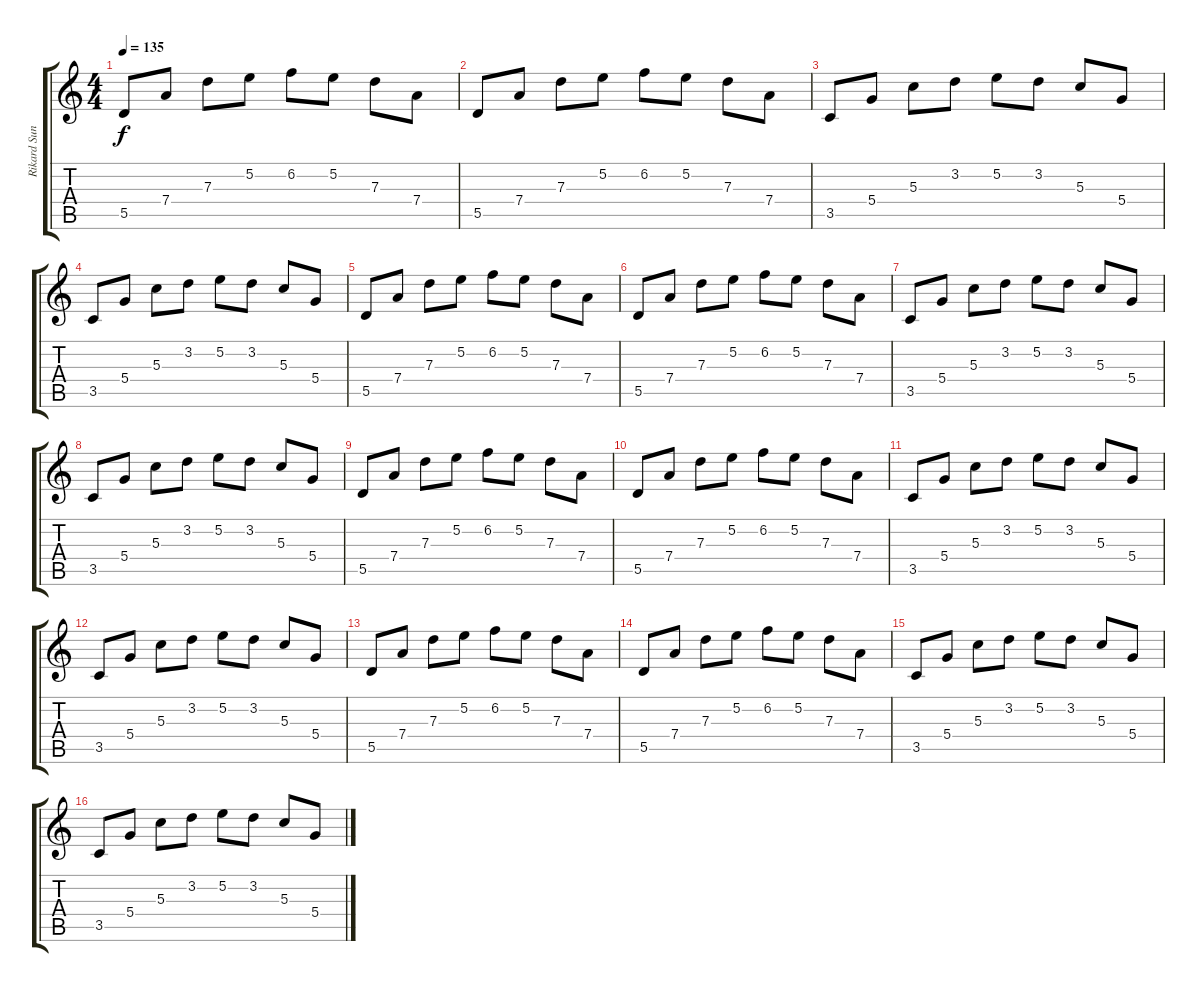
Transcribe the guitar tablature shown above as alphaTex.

\track ("Rikard Sunden" "Rikard Sun") {instrument acousticguitarnylon}
\staff {score tabs}
\tuning (E4 B3 G3 D3 A2 E2) {hide}
\ts (4 4)
\tempo 135
\clef g2
\ks c
5.5.8{dy f} 7.4.8 7.3.8 5.2.8 6.2.8 5.2.8 7.3.8 7.4.8 |
5.5.8 7.4.8 7.3.8 5.2.8 6.2.8 5.2.8 7.3.8 7.4.8 |
3.5.8 5.4.8 5.3.8 3.2.8 5.2.8 3.2.8 5.3.8 5.4.8 |
3.5.8 5.4.8 5.3.8 3.2.8 5.2.8 3.2.8 5.3.8 5.4.8 |
5.5.8 7.4.8 7.3.8 5.2.8 6.2.8 5.2.8 7.3.8 7.4.8 |
5.5.8 7.4.8 7.3.8 5.2.8 6.2.8 5.2.8 7.3.8 7.4.8 |
3.5.8 5.4.8 5.3.8 3.2.8 5.2.8 3.2.8 5.3.8 5.4.8 |
3.5.8 5.4.8 5.3.8 3.2.8 5.2.8 3.2.8 5.3.8 5.4.8 |
5.5.8 7.4.8 7.3.8 5.2.8 6.2.8 5.2.8 7.3.8 7.4.8 |
5.5.8 7.4.8 7.3.8 5.2.8 6.2.8 5.2.8 7.3.8 7.4.8 |
3.5.8 5.4.8 5.3.8 3.2.8 5.2.8 3.2.8 5.3.8 5.4.8 |
3.5.8 5.4.8 5.3.8 3.2.8 5.2.8 3.2.8 5.3.8 5.4.8 |
5.5.8 7.4.8 7.3.8 5.2.8 6.2.8 5.2.8 7.3.8 7.4.8 |
5.5.8 7.4.8 7.3.8 5.2.8 6.2.8 5.2.8 7.3.8 7.4.8 |
3.5.8 5.4.8 5.3.8 3.2.8 5.2.8 3.2.8 5.3.8 5.4.8 |
3.5.8 5.4.8 5.3.8 3.2.8 5.2.8 3.2.8 5.3.8 5.4.8
